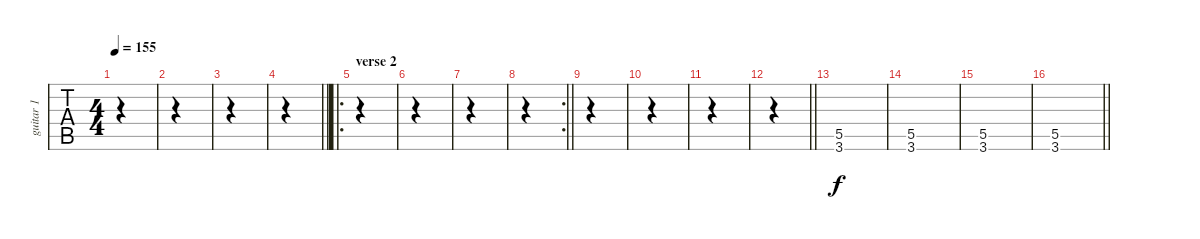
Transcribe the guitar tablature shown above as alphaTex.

\track ("guitar 1" "guitar 1") {instrument overdrivenguitar}
\staff {tabs}
\tuning (E4 B3 G3 D3 A2 E2) {hide}
\ts (4 4)
\tempo 155
\clef g2
\ks c
|
|
|
\barLineRight lightlight
|
\ro
\section ("" "verse 2")
|
|
|
\rc 2
\barLineRight lightlight
|
|
|
|
\barLineRight lightlight
|
(5.5 3.6).1{volume 13} |
(5.5 3.6).1 |
(5.5 3.6).1 |
\barLineRight lightlight
(5.5 3.6).1
